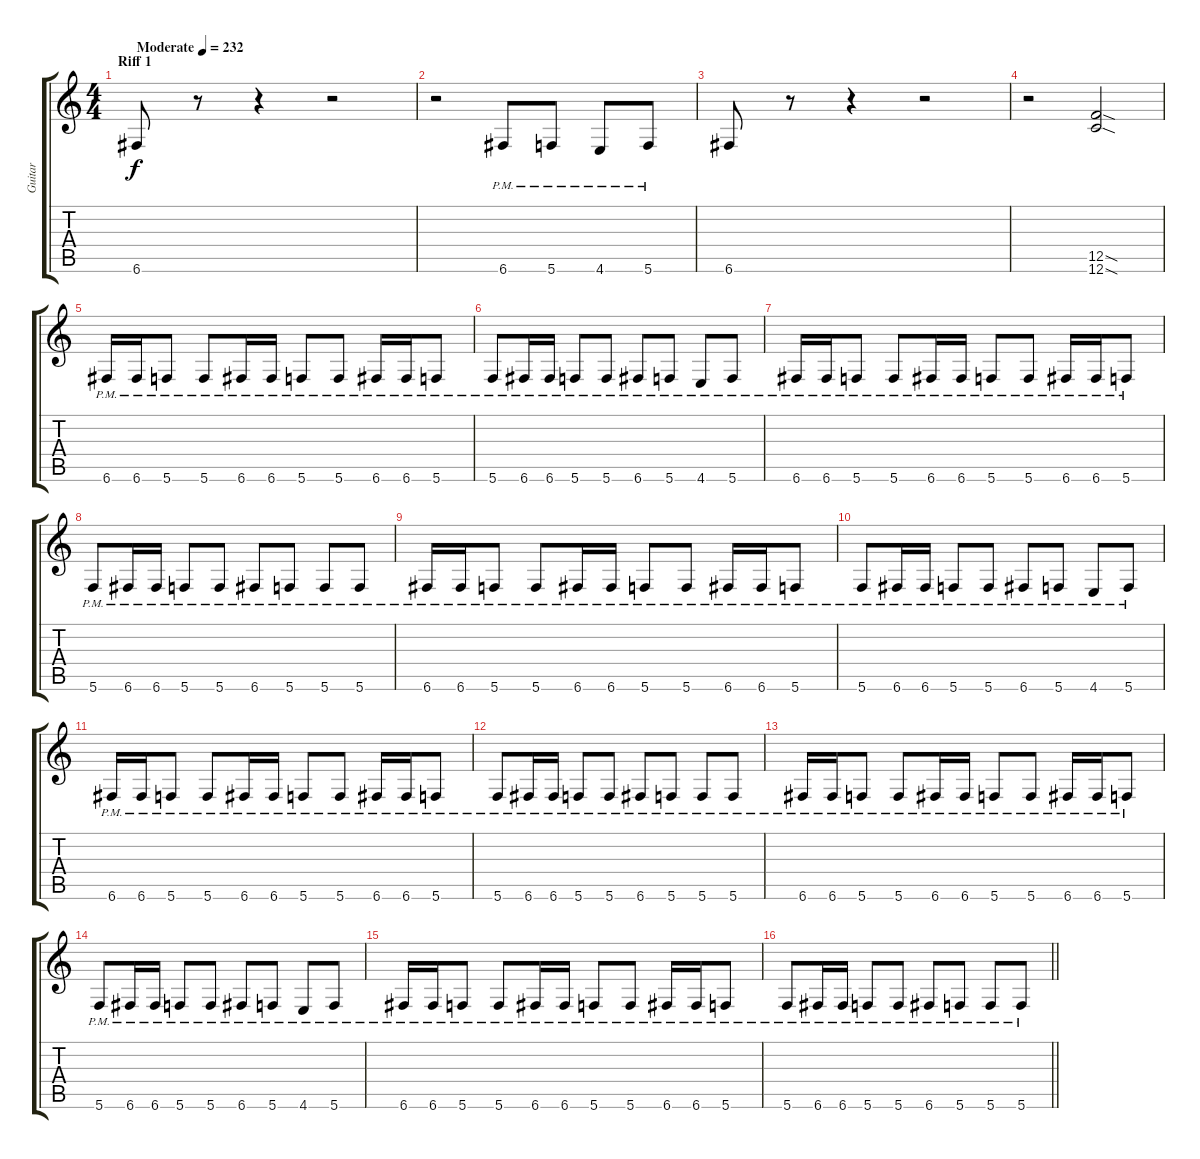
\track ("Guitar" "Guitar") {instrument distortionguitar}
\staff {score tabs}
\tuning (C4 G3 Eb3 Bb2 F2 C2) {hide}
\ts (4 4)
\section ("" "Riff 1")
\tempo (232 "Moderate")
\clef g2
\ks c
6.6.8{dy f instrument distortionguitar} r.8 r.4 r.2 |
r.2 6.6{pm}.8 5.6{pm}.8 4.6{pm}.8 5.6{pm}.8 |
6.6.8 r.8 r.4 r.2 |
r.2 (12.5{sod} 12.6{sod}).2 |
6.6{pm}.16 6.6{pm}.16 5.6{pm}.8 5.6{pm}.8 6.6{pm}.16 6.6{pm}.16 5.6{pm}.8 5.6{pm}.8 6.6{pm}.16 6.6{pm}.16 5.6{pm}.8 |
5.6{pm}.8 6.6{pm}.16 6.6{pm}.16 5.6{pm}.8 5.6{pm}.8 6.6{pm}.8 5.6{pm}.8 4.6{pm}.8 5.6{pm}.8 |
6.6{pm}.16 6.6{pm}.16 5.6{pm}.8 5.6{pm}.8 6.6{pm}.16 6.6{pm}.16 5.6{pm}.8 5.6{pm}.8 6.6{pm}.16 6.6{pm}.16 5.6{pm}.8 |
5.6{pm}.8 6.6{pm}.16 6.6{pm}.16 5.6{pm}.8 5.6{pm}.8 6.6{pm}.8 5.6{pm}.8 5.6{pm}.8 5.6{pm}.8 |
6.6{pm}.16 6.6{pm}.16 5.6{pm}.8 5.6{pm}.8 6.6{pm}.16 6.6{pm}.16 5.6{pm}.8 5.6{pm}.8 6.6{pm}.16 6.6{pm}.16 5.6{pm}.8 |
5.6{pm}.8 6.6{pm}.16 6.6{pm}.16 5.6{pm}.8 5.6{pm}.8 6.6{pm}.8 5.6{pm}.8 4.6{pm}.8 5.6{pm}.8 |
6.6{pm}.16 6.6{pm}.16 5.6{pm}.8 5.6{pm}.8 6.6{pm}.16 6.6{pm}.16 5.6{pm}.8 5.6{pm}.8 6.6{pm}.16 6.6{pm}.16 5.6{pm}.8 |
5.6{pm}.8 6.6{pm}.16 6.6{pm}.16 5.6{pm}.8 5.6{pm}.8 6.6{pm}.8 5.6{pm}.8 5.6{pm}.8 5.6{pm}.8 |
6.6{pm}.16 6.6{pm}.16 5.6{pm}.8 5.6{pm}.8 6.6{pm}.16 6.6{pm}.16 5.6{pm}.8 5.6{pm}.8 6.6{pm}.16 6.6{pm}.16 5.6{pm}.8 |
5.6{pm}.8 6.6{pm}.16 6.6{pm}.16 5.6{pm}.8 5.6{pm}.8 6.6{pm}.8 5.6{pm}.8 4.6{pm}.8 5.6{pm}.8 |
6.6{pm}.16 6.6{pm}.16 5.6{pm}.8 5.6{pm}.8 6.6{pm}.16 6.6{pm}.16 5.6{pm}.8 5.6{pm}.8 6.6{pm}.16 6.6{pm}.16 5.6{pm}.8 |
\barLineRight lightlight
5.6{pm}.8 6.6{pm}.16 6.6{pm}.16 5.6{pm}.8 5.6{pm}.8 6.6{pm}.8 5.6{pm}.8 5.6{pm}.8 5.6{pm}.8
